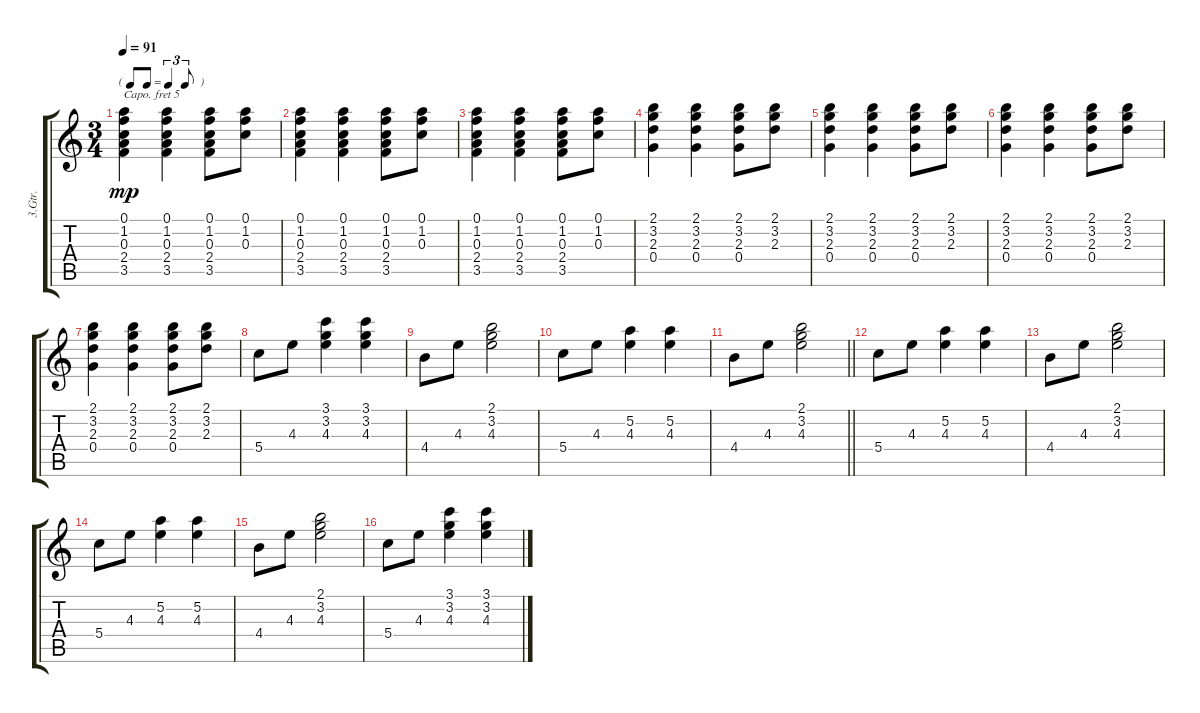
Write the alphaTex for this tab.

\track ("3.Gtr." "3.Gtr.") {instrument acousticguitarnylon}
\staff {score tabs}
\capo 5
\tuning (E4 B3 G3 D3 A2 E2) {hide}
\ts (3 4)
\tf triplet8th
\tempo 91
\clef g2
\ks c
(0.1 1.2 0.3 2.4 3.5).4{dy mp} (0.1 1.2 0.3 2.4 3.5).4 (0.1 1.2 0.3 2.4 3.5).8 (0.1 1.2 0.3).8 |
(0.1 1.2 0.3 2.4 3.5).4 (0.1 1.2 0.3 2.4 3.5).4 (0.1 1.2 0.3 2.4 3.5).8 (0.1 1.2 0.3).8 |
(0.1 1.2 0.3 2.4 3.5).4 (0.1 1.2 0.3 2.4 3.5).4 (0.1 1.2 0.3 2.4 3.5).8 (0.1 1.2 0.3).8 |
(2.1 3.2 2.3 0.4).4 (2.1 3.2 2.3 0.4).4 (2.1 3.2 2.3 0.4).8 (2.1 3.2 2.3).8 |
(2.1 3.2 2.3 0.4).4 (2.1 3.2 2.3 0.4).4 (2.1 3.2 2.3 0.4).8 (2.1 3.2 2.3).8 |
(2.1 3.2 2.3 0.4).4 (2.1 3.2 2.3 0.4).4 (2.1 3.2 2.3 0.4).8 (2.1 3.2 2.3).8 |
(2.1 3.2 2.3 0.4).4 (2.1 3.2 2.3 0.4).4 (2.1 3.2 2.3 0.4).8 (2.1 3.2 2.3).8 |
5.4.8 4.3.8 (3.1 3.2 4.3).4 (3.1 3.2 4.3).4 |
4.4.8 4.3.8 (2.1 3.2 4.3).2 |
5.4.8 4.3.8 (5.2 4.3).4 (5.2 4.3).4 |
\barLineRight lightlight
4.4.8 4.3.8 (2.1 3.2 4.3).2 |
5.4.8 4.3.8 (5.2 4.3).4 (5.2 4.3).4 |
4.4.8 4.3.8 (2.1 3.2 4.3).2 |
5.4.8 4.3.8 (5.2 4.3).4 (5.2 4.3).4 |
4.4.8 4.3.8 (2.1 3.2 4.3).2 |
5.4.8 4.3.8 (3.1 3.2 4.3).4 (3.1 3.2 4.3).4
